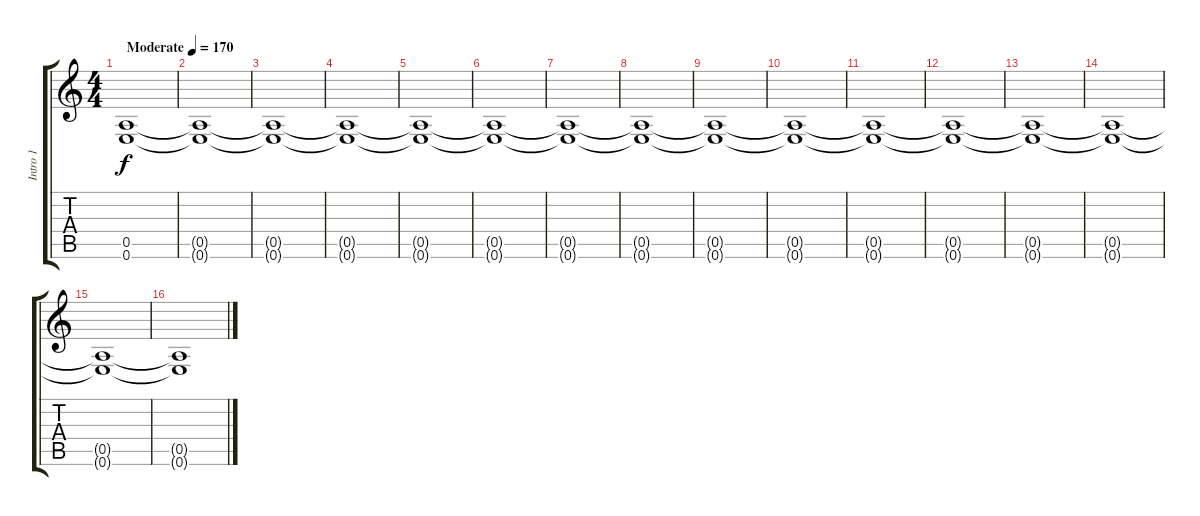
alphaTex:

\track ("Intro 1" "Intro 1") {instrument distortionguitar}
\staff {score tabs}
\tuning (E4 B3 G3 D3 A2 E2) {hide}
\ts (4 4)
\tempo (170 "Moderate")
\clef g2
\ks c
(0.5 0.6).1{dy f instrument distortionguitar} |
(0.5{t} 0.6{t}).1 |
(0.5{t} 0.6{t}).1 |
(0.5{t} 0.6{t}).1 |
(0.5{t} 0.6{t}).1 |
(0.5{t} 0.6{t}).1 |
(0.5{t} 0.6{t}).1 |
(0.5{t} 0.6{t}).1 |
(0.5{t} 0.6{t}).1 |
(0.5{t} 0.6{t}).1 |
(0.5{t} 0.6{t}).1 |
(0.5{t} 0.6{t}).1 |
(0.5{t} 0.6{t}).1 |
(0.5{t} 0.6{t}).1 |
(0.5{t} 0.6{t}).1 |
(0.5{t} 0.6{t}).1
